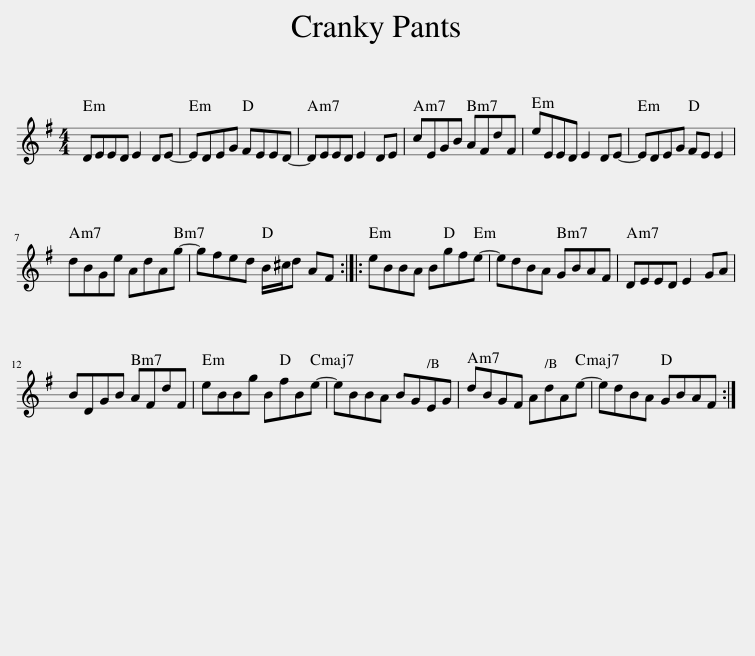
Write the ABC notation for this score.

X:1
L:1/8
M:4/4
I:linebreak $
K:Emin
V:1 treble
V:1
 DEED E2 DE- | EDEG FEED- | DEED E2 DE | cEGB AFdF | eEED E2 DE- | %5
 EDEG FE E2 |$ dBGe AdAg- | gfed B/^c/d AF :: eBBA Bgfe- | edBA GBAF | %10
 DEED E2 GA |$ BDGB AFdF | eBBg BfBe- | eBBA BGEG | dBGF AdAe- | %15
 edBA GBAF :| %16
